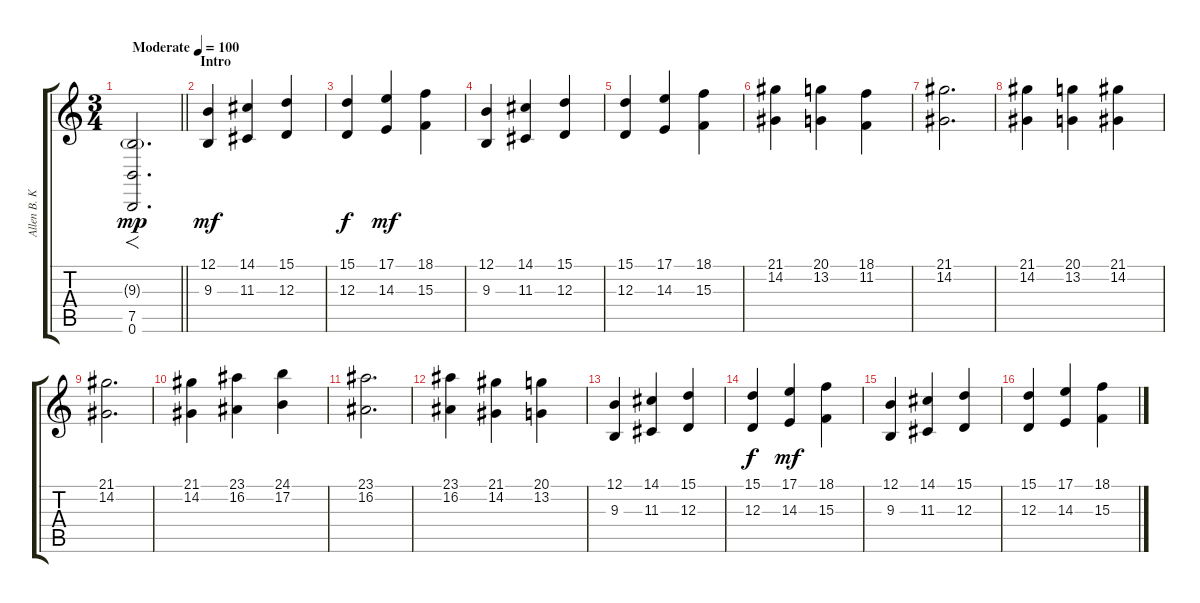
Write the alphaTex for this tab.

\track ("Allen B. Konstanz (Keyboard)" "Allen B. K") {instrument pad8sweep}
\staff {score tabs}
\tuning (B3 Gb3 D3 A2 E2 B1) {hide}
\ts (3 4)
\tempo (100 "Moderate")
\clef g2
\barLineRight lightlight
\ks c
(9.3{g} 7.5 0.6).2{f d dy mp instrument pad8sweep} |
\section ("" "Intro")
(12.1 9.3).4{dy mf} (14.1 11.3).4 (15.1 12.3).4 |
(15.1 12.3).4{dy f} (17.1 14.3).4{dy mf} (18.1 15.3).4 |
(12.1 9.3).4 (14.1 11.3).4 (15.1 12.3).4 |
(15.1 12.3).4 (17.1 14.3).4 (18.1 15.3).4 |
(21.1 14.2).4 (20.1 13.2).4 (18.1 11.2).4 |
(21.1 14.2).2{d} |
(21.1 14.2).4 (20.1 13.2).4 (21.1 14.2).4 |
(21.1 14.2).2{d} |
(21.1 14.2).4 (23.1 16.2).4 (24.1 17.2).4 |
(23.1 16.2).2{d} |
(23.1 16.2).4 (21.1 14.2).4 (20.1 13.2).4 |
(12.1 9.3).4 (14.1 11.3).4 (15.1 12.3).4 |
(15.1 12.3).4{dy f} (17.1 14.3).4{dy mf} (18.1 15.3).4 |
(12.1 9.3).4 (14.1 11.3).4 (15.1 12.3).4 |
(15.1 12.3).4 (17.1 14.3).4 (18.1 15.3).4
